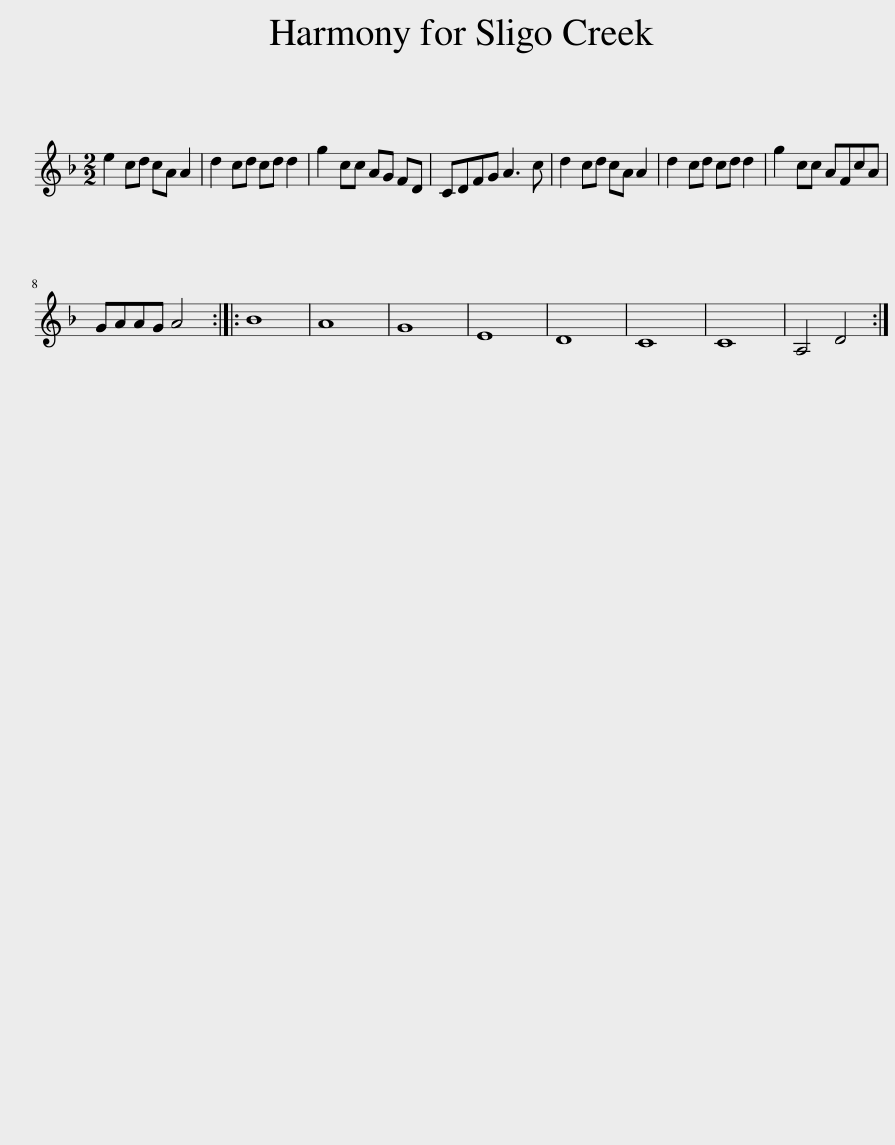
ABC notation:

X:1
L:1/8
M:2/2
I:linebreak $
K:Dmin
V:1 treble
V:1
 e2 cd cA A2 | d2 cd cd d2 | g2 cc AG FD | CDFG A3 c | d2 cd cA A2 | %5
 d2 cd cd d2 | g2 cc AFcA |$ GAAG A4 :: B8 | A8 | %10
 G8 | E8 | D8 | C8 | C8 | %15
 A,4 D4 :| %16
